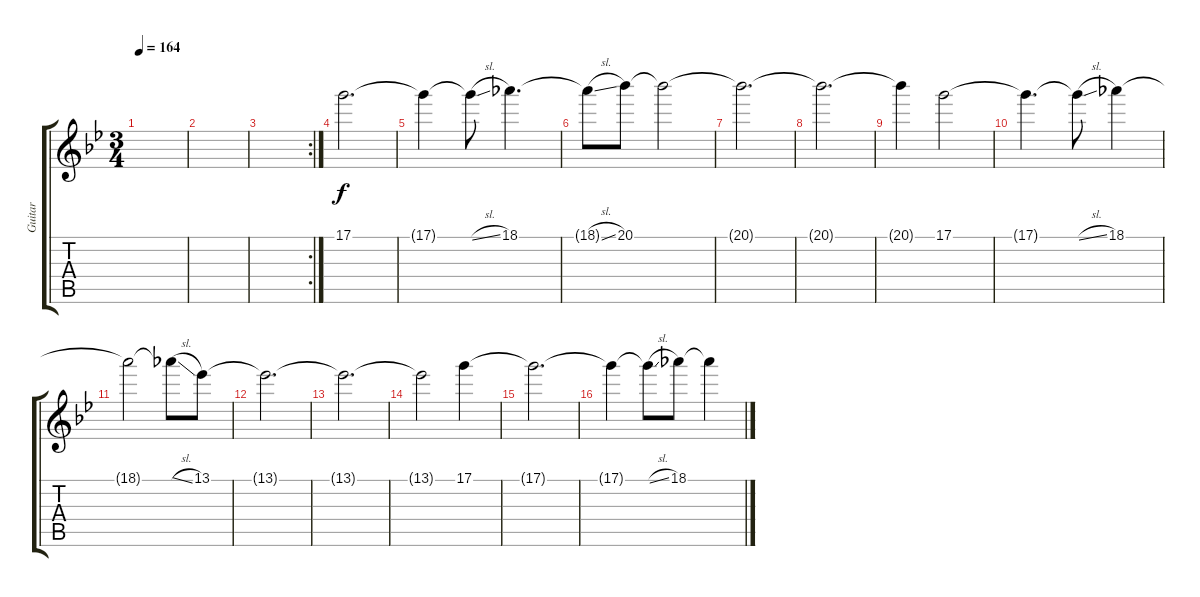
\track ("Guitar" "Guitar") {instrument distortionguitar}
\staff {score tabs}
\tuning (D4 A3 F3 C3 G2 C2) {hide}
\ts (3 4)
\tempo 164
\clef g2
\ks bb
|
|
\rc 2
|
17.1.2{d volume 11} |
17.1{t}.4 17.1{sl t}.8 18.1.4{d} |
18.1{sl t}.8 20.1.8 20.1{t}.2 |
20.1{t}.2{d} |
20.1{t}.2{d volume 5} |
20.1{t}.4 17.1.2{volume 11} |
17.1{t}.4{d} 17.1{sl t}.8 18.1.4 |
18.1{t}.2 18.1{sl t}.8 13.1.8 |
13.1{t}.2{d} |
13.1{t}.2{d volume 5} |
13.1{t}.2 17.1.4{volume 11} |
17.1{t}.2{d} |
17.1{t}.4 17.1{sl t}.8 18.1.8 18.1{t}.4
